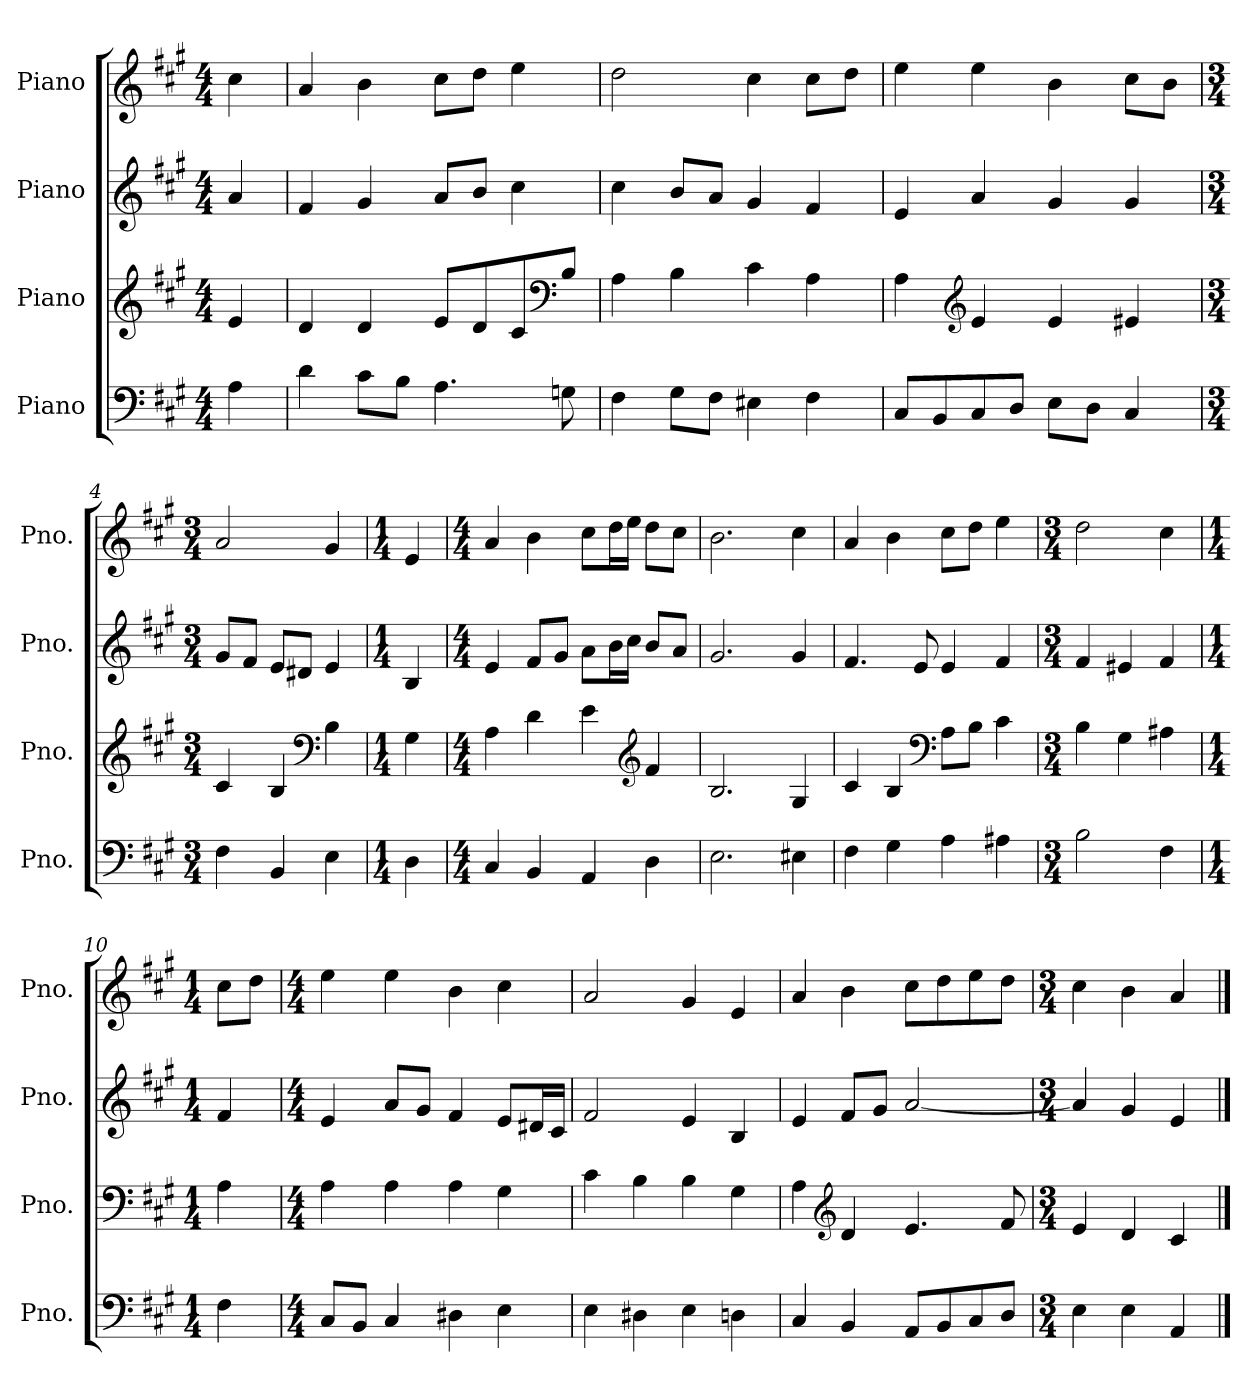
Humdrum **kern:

**kern	**kern	**kern	**kern
*part4	*part3	*part2	*part1
*staff4	*staff3	*staff2	*staff1
*I"Piano	*I"Piano	*I"Piano	*I"Piano
*I'Pno.	*I'Pno.	*I'Pno.	*I'Pno.
*clefF4	*clefG2	*clefG2	*clefG2
*k[f#c#g#]	*k[f#c#g#]	*k[f#c#g#]	*k[f#c#g#]
*M4/4	*M4/4	*M4/4	*M4/4
*MM120	*MM120	*MM120	*MM120
=	=	=	=
4A\	4e/	4a/	4cc#\
=1	=1	=1	=1
4d\	4d/	4f#/	4a/
8c#\L	4d/	4g#/	4b\
8B\J	.	.	.
4.A\	8e/L	8a/L	8cc#\L
.	8d/	8b/J	8dd\J
.	8c#/	4cc#\	4ee\
*	*clefF4	*	*
8Gn\	8B/J	.	.
=2	=2	=2	=2
4F#\	4A\	4cc#\	2dd\
8G#\L	4B\	8b/L	.
8F#\J	.	8a/J	.
4E#X\	4c#\	4g#/	4cc#\
4F#\	4A\	4f#/	8cc#\L
.	.	.	8dd\J
=3	=3	=3	=3
8C#/L	4A\	4e/	4ee\
8BB/	.	.	.
*	*clefG2	*	*
8C#/	4e/	4a/	4ee\
8D/J	.	.	.
8E\L	4e/	4g#/	4b\
8D\J	.	.	.
4C#/	4e#X/	4g#/	8cc#\L
.	.	.	8b\J
=4	=4	=4	=4
*M3/4	*M3/4	*M3/4	*M3/4
4F#\	4c#/	8g#/L	2a/
.	.	8f#/J	.
4BB/	4B/	8e/L	.
.	.	8d#X/J	.
*	*clefF4	*	*
4E\	4B\	4e/	4g#/
=5	=5	=5	=5
*M1/4	*M1/4	*M1/4	*M1/4
4D\	4G#\	4B/	4e/
!!LO:LB:g=z
=6	=6	=6	=6
*M4/4	*M4/4	*M4/4	*M4/4
4C#/	4A\	4e/	4a/
4BB/	4d\	8f#/L	4b\
.	.	8g#/J	.
4AA/	4e\	8a\L	8cc#\L
.	.	16b\L	16dd\L
.	.	16cc#\JJ	16ee\JJ
*	*clefG2	*	*
4D\	4f#/	8b/L	8dd\L
.	.	8a/J	8cc#\J
=7	=7	=7	=7
2.E\	2.B/	2.g#/	2.b\
4E#X\	4G#/	4g#/	4cc#\
=8	=8	=8	=8
4F#\	4c#/	4.f#/	4a/
4G#\	4B/	.	4b\
.	.	8e/	.
*	*clefF4	*	*
4A\	8A\L	4e/	8cc#\L
.	8B\J	.	8dd\J
4A#X\	4c#\	4f#/	4ee\
=9	=9	=9	=9
*M3/4	*M3/4	*M3/4	*M3/4
2B\	4B\	4f#/	2dd\
.	4G#\	4e#X/	.
4F#\	4A#X\	4f#/	4cc#\
=10	=10	=10	=10
*M1/4	*M1/4	*M1/4	*M1/4
4F#\	4A\	4f#/	8cc#\L
.	.	.	8dd\J
=11	=11	=11	=11
*M4/4	*M4/4	*M4/4	*M4/4
8C#/L	4A\	4e/	4ee\
8BB/J	.	.	.
4C#/	4A\	8a/L	4ee\
.	.	8g#/J	.
4D#X\	4A\	4f#/	4b\
4E\	4G#\	8e/L	4cc#\
.	.	16d#X/L	.
.	.	16c#/JJ	.
!!LO:LB:g=z
=12	=12	=12	=12
4E\	4c#\	2f#/	2a/
4D#X\	4B\	.	.
4E\	4B\	4e/	4g#/
4Dn\	4G#\	4B/	4e/
=13	=13	=13	=13
4C#/	4A\	4e/	4a/
*	*clefG2	*	*
4BB/	4d/	8f#/L	4b\
.	.	8g#/J	.
8AA/L	4.e/	[2a/	8cc#\L
8BB/	.	.	8dd\
8C#/	.	.	8ee\
8D/J	8f#/	.	8dd\J
=14	=14	=14	=14
*M3/4	*M3/4	*M3/4	*M3/4
4E\	4e/	4a/]	4cc#\
4E\	4d/	4g#/	4b\
4AA/	4c#/	4e/	4a/
==	==	==	==
*-	*-	*-	*-
